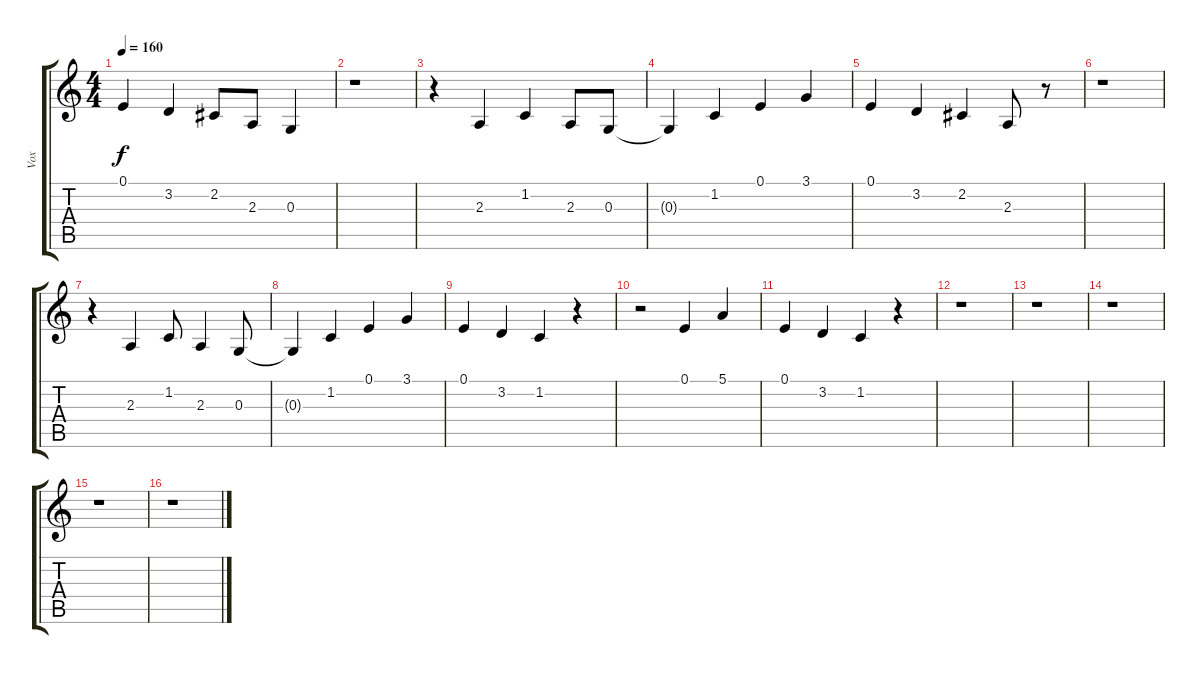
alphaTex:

\track ("Vox" "Vox") {instrument bassoon}
\staff {score tabs}
\tuning (E4 B3 G3 D3 A2 E2) {hide}
\ts (4 4)
\tempo 160
\clef g2
\ks c
0.1.4{dy f} 3.2.4 2.2.8 2.3.8 0.3.4 |
r.1 |
r.4 2.3.4 1.2.4 2.3.8 0.3.8 |
0.3{t}.4 1.2.4 0.1.4 3.1.4 |
0.1.4 3.2.4 2.2.4 2.3.8 r.8 |
r.1 |
r.4 2.3.4 1.2.8 2.3.4 0.3.8 |
0.3{t}.4 1.2.4 0.1.4 3.1.4 |
0.1.4 3.2.4 1.2.4 r.4 |
r.2 0.1.4 5.1.4 |
0.1.4 3.2.4 1.2.4 r.4 |
r.1 |
r.1 |
r.1 |
r.1 |
r.1
